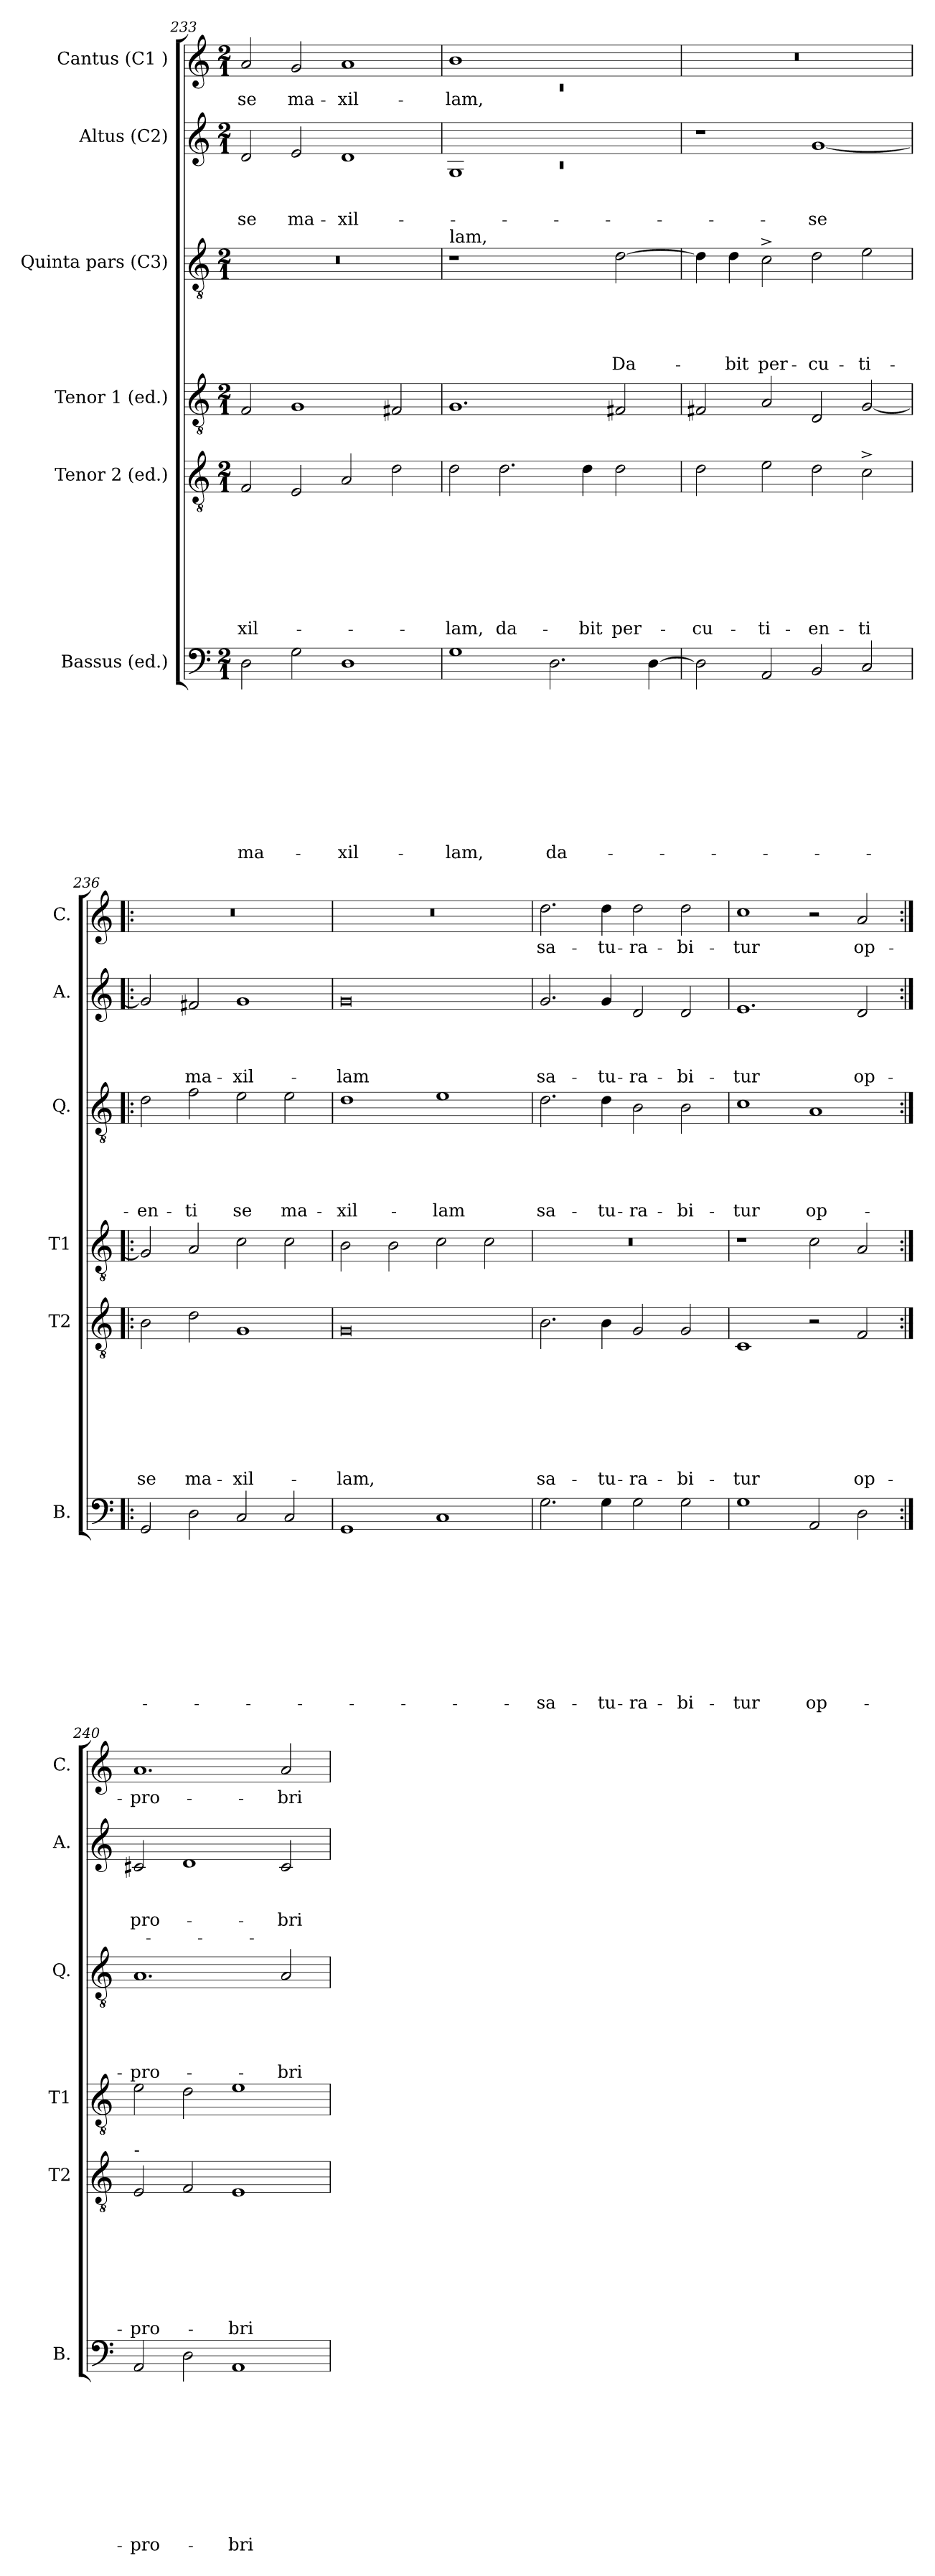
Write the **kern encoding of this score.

**kern	**text	**text	**text	**text	**text	**text	**text	**text	**text	**text	**kern	**text	**text	**text	**text	**text	**text	**text	**text	**kern	**kern	**text	**text	**text	**text	**text	**kern	**text	**text	**text	**text	**kern	**text
*part6	*part6	*part6	*part6	*part6	*part6	*part6	*part6	*part6	*part6	*part6	*part5	*part5	*part5	*part5	*part5	*part5	*part5	*part5	*part5	*part4	*part3	*part3	*part3	*part3	*part3	*part3	*part2	*part2	*part2	*part2	*part2	*part1	*part1
*staff6	*staff6	*staff6	*staff6	*staff6	*staff6	*staff6	*staff6	*staff6	*staff6	*staff6	*staff5	*staff5	*staff5	*staff5	*staff5	*staff5	*staff5	*staff5	*staff5	*staff4	*staff3	*staff3	*staff3	*staff3	*staff3	*staff3	*staff2	*staff2	*staff2	*staff2	*staff2	*staff1	*staff1
*I"Bassus (ed.)	*	*	*	*	*	*	*	*	*	*	*I"Tenor 2 (ed.)	*	*	*	*	*	*	*	*	*I"Tenor 1 (ed.)	*I"Quinta pars (C3)	*	*	*	*	*	*I"Altus (C2)	*	*	*	*	*I"Cantus (C1 )	*
*I'B.	*	*	*	*	*	*	*	*	*	*	*I'T2	*	*	*	*	*	*	*	*	*I'T1	*I'Q.	*	*	*	*	*	*I'A.	*	*	*	*	*I'C.	*
*clefF4	*	*	*	*	*	*	*	*	*	*	*clefGv2	*	*	*	*	*	*	*	*	*clefGv2	*clefGv2	*	*	*	*	*	*clefG2	*	*	*	*	*clefG2	*
*k[]	*	*	*	*	*	*	*	*	*	*	*k[]	*	*	*	*	*	*	*	*	*k[]	*k[]	*	*	*	*	*	*k[]	*	*	*	*	*k[]	*
*C:	*	*	*	*	*	*	*	*	*	*	*C:	*	*	*	*	*	*	*	*	*C:	*C:	*	*	*	*	*	*C:	*	*	*	*	*C:	*
*M2/1	*	*	*	*	*	*	*	*	*	*	*M2/1	*	*	*	*	*	*	*	*	*M2/1	*M2/1	*	*	*	*	*	*M2/1	*	*	*	*	*M2/1	*
=233	=233	=233	=233	=233	=233	=233	=233	=233	=233	=233	=233	=233	=233	=233	=233	=233	=233	=233	=233	=233	=233	=233	=233	=233	=233	=233	=233	=233	=233	=233	=233	=233	=233
!	!	!	!	!	!	!	!	!	!	!LO:LY:b	!	!	!	!	!	!	!	!	!LO:LY:b	!	!	!	!	!	!	!	!	!	!	!LO:LY:b	!	!	!LO:LY:b
2D\	.	.	.	.	.	.	.	.	.	ma-	2F/	.	.	.	.	.	.	.	-xil-	2F/	0r	.	.	.	.	.	2d/	.	.	se	.	2a/	se
!	!	!	!	!	!	!	!	!	!	!	!	!	!	!	!	!	!	!	!	!	!	!	!	!	!	!	!	!	!	!LO:LY:b	!	!	!LO:LY:b
2G\	.	.	.	.	.	.	.	.	.	.	2E/	.	.	.	.	.	.	.	.	1G	.	.	.	.	.	.	2e/	.	.	ma-	.	2g/	ma-
!	!	!	!	!	!	!	!	!	!	!LO:LY:b	!	!	!	!	!	!	!	!	!	!	!	!	!	!	!	!	!	!	!	!LO:LY:b	!	!	!LO:LY:b
1D	.	.	.	.	.	.	.	.	.	-xil-	2A/	.	.	.	.	.	.	.	.	.	.	.	.	.	.	.	1d	.	.	-xil-	.	1a	-xil-
.	.	.	.	.	.	.	.	.	.	.	2d\	.	.	.	.	.	.	.	.	2F#X/	.	.	.	.	.	.	.	.	.	.	.	.	.
=234	=234	=234	=234	=234	=234	=234	=234	=234	=234	=234	=234	=234	=234	=234	=234	=234	=234	=234	=234	=234	=234	=234	=234	=234	=234	=234	=234	=234	=234	=234	=234	=234	=234
*	*	*	*	*	*	*	*	*	*	*	*	*	*	*	*	*	*	*	*	*	*	*	*	*	*	*	*^	*	*	*	*	*^	*
!	!	!	!	!	!	!	!	!	!	!	!	!	!	!	!	!	!	!	!	!	!LO:TX:a:t=lam,	!	!	!	!	!	!	!	!	!	!	!	!	!	!
!	!	!	!	!	!	!	!	!	!	!LO:LY:b	!	!	!	!	!	!	!	!	!LO:LY:b	!	!	!	!	!	!	!	!	!LO:N:vis=1	!	!	!	!	!	!LO:N:vis=1	!LO:LY:b
1G	.	.	.	.	.	.	.	.	.	-lam,	2d\	.	.	.	.	.	.	.	-lam,	1.G	1r	.	.	.	.	.	1G	0rc	.	.	.	.	1b	0rc	-lam,
!	!	!	!	!	!	!	!	!	!	!	!	!	!	!	!	!	!	!	!LO:LY:b	!	!	!	!	!	!	!	!	!	!	!	!	!	!	!	!
.	.	.	.	.	.	.	.	.	.	.	2.d\	.	.	.	.	.	.	.	da-	.	.	.	.	.	.	.	.	.	.	.	.	.	.	.	.
!	!	!	!	!	!	!	!	!	!	!LO:LY:b	!	!	!	!	!	!	!	!	!	!	!	!	!	!	!	!	!	!	!	!	!	!	!	!	!
2.D\	.	.	.	.	.	.	.	.	.	da-	.	.	.	.	.	.	.	.	.	.	2ryy	.	.	.	.	.	1ryy	.	.	.	.	.	1ryy	.	.
!	!	!	!	!	!	!	!	!	!	!	!	!	!	!	!	!	!	!	!LO:LY:b	!	!	!	!	!	!	!	!	!	!	!	!	!	!	!	!
.	.	.	.	.	.	.	.	.	.	.	4d\	.	.	.	.	.	.	.	-bit	.	.	.	.	.	.	.	.	.	.	.	.	.	.	.	.
!	!	!	!	!	!	!	!	!	!	!	!	!	!	!	!	!	!	!	!LO:LY:b	!	!	!	!	!	!	!LO:LY:b	!	!	!	!	!	!	!	!	!
.	.	.	.	.	.	.	.	.	.	.	2d\	.	.	.	.	.	.	.	per-	2F#X/	[<2d\	.	.	.	.	Da-	.	.	.	.	.	.	.	.	.
[<4D\	.	.	.	.	.	.	.	.	.	.	.	.	.	.	.	.	.	.	.	.	.	.	.	.	.	.	.	.	.	.	.	.	.	.	.
*	*	*	*	*	*	*	*	*	*	*	*	*	*	*	*	*	*	*	*	*	*	*	*	*	*	*	*v	*v	*	*	*	*	*	*	*
*	*	*	*	*	*	*	*	*	*	*	*	*	*	*	*	*	*	*	*	*	*	*	*	*	*	*	*	*	*	*	*	*v	*v	*
!!LO:LB:g=z
=235	=235	=235	=235	=235	=235	=235	=235	=235	=235	=235	=235	=235	=235	=235	=235	=235	=235	=235	=235	=235	=235	=235	=235	=235	=235	=235	=235	=235	=235	=235	=235	=235	=235
!	!	!	!	!	!	!	!	!	!	!	!	!	!	!	!	!	!	!	!LO:LY:b	!	!	!	!	!	!	!	!	!	!	!	!	!	!
2D\]	.	.	.	.	.	.	.	.	.	.	2d\	.	.	.	.	.	.	.	-cu-	2F#X/	4d\]	.	.	.	.	.	1r	.	.	.	.	0r	.
!	!	!	!	!	!	!	!	!	!	!	!	!	!	!	!	!	!	!	!	!	!	!	!	!	!	!LO:LY:b	!	!	!	!	!	!	!
.	.	.	.	.	.	.	.	.	.	.	.	.	.	.	.	.	.	.	.	.	4d\	.	.	.	.	-bit	.	.	.	.	.	.	.
!	!	!	!	!	!	!	!	!	!	!	!	!	!	!	!	!	!	!	!LO:LY:b	!	!	!	!	!	!	!LO:LY:b	!	!	!	!	!	!	!
2AA/	.	.	.	.	.	.	.	.	.	.	2e\	.	.	.	.	.	.	.	-ti-	2A/	2c^>\	.	.	.	.	per-	.	.	.	.	.	.	.
!	!	!	!	!	!	!	!	!	!	!	!	!	!	!	!	!	!	!	!LO:LY:b	!	!	!	!	!	!	!LO:LY:b	!	!	!	!LO:LY:b	!	!	!
2BB/	.	.	.	.	.	.	.	.	.	.	2d\	.	.	.	.	.	.	.	-en-	2D/	2d\	.	.	.	.	-cu-	[<1g	.	.	-se	.	.	.
!	!	!	!	!	!	!	!	!	!	!	!	!	!	!	!	!	!	!	!LO:LY:b	!	!	!	!	!	!	!LO:LY:b	!	!	!	!	!	!	!
2C/	.	.	.	.	.	.	.	.	.	.	2c^>\	.	.	.	.	.	.	.	-ti	[<2G/	2e\	.	.	.	.	-ti-	.	.	.	.	.	.	.
=236!|:	=236!|:	=236!|:	=236!|:	=236!|:	=236!|:	=236!|:	=236!|:	=236!|:	=236!|:	=236!|:	=236!|:	=236!|:	=236!|:	=236!|:	=236!|:	=236!|:	=236!|:	=236!|:	=236!|:	=236!|:	=236!|:	=236!|:	=236!|:	=236!|:	=236!|:	=236!|:	=236!|:	=236!|:	=236!|:	=236!|:	=236!|:	=236!|:	=236!|:
!	!	!	!	!	!	!	!	!	!	!	!	!	!	!	!	!	!	!	!LO:LY:b	!	!	!	!	!	!	!LO:LY:b	!	!	!	!	!	!	!
2GG/	.	.	.	.	.	.	.	.	.	.	2B\	.	.	.	.	.	.	.	se	2G/]	2d\	.	.	.	.	-en-	2g/]	.	.	.	.	0r	.
!	!	!	!	!	!	!	!	!	!	!	!	!	!	!	!	!	!	!	!LO:LY:b	!	!	!	!	!	!	!LO:LY:b	!	!	!	!	!LO:LY:b	!	!
2D\	.	.	.	.	.	.	.	.	.	.	2d\	.	.	.	.	.	.	.	ma-	2A/	2f\	.	.	.	.	-ti	2f#/	.	.	.	-ma-	.	.
!	!	!	!	!	!	!	!	!	!	!	!	!	!	!	!	!	!	!	!LO:LY:b	!	!	!	!	!	!	!LO:LY:b	!	!	!	!	!LO:LY:b	!	!
2C/	.	.	.	.	.	.	.	.	.	.	1G	.	.	.	.	.	.	.	-xil-	2c\	2e\	.	.	.	.	se	1g	.	.	.	-xil-	.	.
!	!	!	!	!	!	!	!	!	!	!	!	!	!	!	!	!	!	!	!	!	!	!	!	!	!	!LO:LY:b	!	!	!	!	!	!	!
2C/	.	.	.	.	.	.	.	.	.	.	.	.	.	.	.	.	.	.	.	2c\	2e\	.	.	.	.	ma-	.	.	.	.	.	.	.
=237	=237	=237	=237	=237	=237	=237	=237	=237	=237	=237	=237	=237	=237	=237	=237	=237	=237	=237	=237	=237	=237	=237	=237	=237	=237	=237	=237	=237	=237	=237	=237	=237	=237
!	!	!	!	!	!	!	!	!	!	!	!	!	!	!	!	!	!	!	!LO:LY:b	!	!	!	!	!	!	!LO:LY:b	!	!	!	!	!LO:LY:b	!	!
1GG	.	.	.	.	.	.	.	.	.	.	0G	.	.	.	.	.	.	.	-lam,	2B\	1d	.	.	.	.	-xil-	0g	.	.	.	-lam	0r	.
.	.	.	.	.	.	.	.	.	.	.	.	.	.	.	.	.	.	.	.	2B\	.	.	.	.	.	.	.	.	.	.	.	.	.
!	!	!	!	!	!	!	!	!	!	!	!	!	!	!	!	!	!	!	!	!	!	!	!	!	!	!LO:LY:b	!	!	!	!	!	!	!
1C	.	.	.	.	.	.	.	.	.	.	.	.	.	.	.	.	.	.	.	2c\	1e	.	.	.	.	-lam	.	.	.	.	.	.	.
.	.	.	.	.	.	.	.	.	.	.	.	.	.	.	.	.	.	.	.	2c\	.	.	.	.	.	.	.	.	.	.	.	.	.
=238	=238	=238	=238	=238	=238	=238	=238	=238	=238	=238	=238	=238	=238	=238	=238	=238	=238	=238	=238	=238	=238	=238	=238	=238	=238	=238	=238	=238	=238	=238	=238	=238	=238
!	!	!	!	!	!	!	!	!	!	!LO:LY:b	!	!	!	!	!	!	!	!	!LO:LY:b	!	!	!	!	!	!	!LO:LY:b	!	!	!	!	!LO:LY:b	!	!LO:LY:b
2.G\	.	.	.	.	.	.	.	.	.	-sa-	2.B\	.	.	.	.	.	.	.	sa-	0r	2.d\	.	.	.	.	sa-	2.g/	.	.	.	sa-	2.dd\	sa-
!	!	!	!	!	!	!	!	!	!	!LO:LY:b	!	!	!	!	!	!	!	!	!LO:LY:b	!	!	!	!	!	!	!LO:LY:b	!	!	!	!	!LO:LY:b	!	!LO:LY:b
4G\	.	.	.	.	.	.	.	.	.	-tu-	4B\	.	.	.	.	.	.	.	-tu-	.	4d\	.	.	.	.	-tu-	4g/	.	.	.	-tu-	4dd\	-tu-
!	!	!	!	!	!	!	!	!	!	!LO:LY:b	!	!	!	!	!	!	!	!	!LO:LY:b	!	!	!	!	!	!	!LO:LY:b	!	!	!	!	!LO:LY:b	!	!LO:LY:b
2G\	.	.	.	.	.	.	.	.	.	-ra-	2G/	.	.	.	.	.	.	.	-ra-	.	2B\	.	.	.	.	-ra-	2d/	.	.	.	-ra-	2dd\	-ra-
!	!	!	!	!	!	!	!	!	!	!LO:LY:b	!	!	!	!	!	!	!	!	!LO:LY:b	!	!	!	!	!	!	!LO:LY:b	!	!	!	!	!LO:LY:b	!	!LO:LY:b
2G\	.	.	.	.	.	.	.	.	.	-bi-	2G/	.	.	.	.	.	.	.	-bi-	.	2B\	.	.	.	.	-bi-	2d/	.	.	.	-bi-	2dd\	-bi-
=239	=239	=239	=239	=239	=239	=239	=239	=239	=239	=239	=239	=239	=239	=239	=239	=239	=239	=239	=239	=239	=239	=239	=239	=239	=239	=239	=239	=239	=239	=239	=239	=239	=239
!	!	!	!	!	!	!	!	!	!	!LO:LY:b	!	!	!	!	!	!	!	!	!LO:LY:b	!	!	!	!	!	!	!LO:LY:b	!	!	!	!	!LO:LY:b	!	!LO:LY:b
1G	.	.	.	.	.	.	.	.	.	-tur	1C	.	.	.	.	.	.	.	-tur	1r	1c	.	.	.	.	-tur	1.e	.	.	.	-tur	1cc	-tur
!	!	!	!	!	!	!	!	!	!	!LO:LY:b	!	!	!	!	!	!	!	!	!	!	!	!	!	!	!	!LO:LY:b	!	!	!	!	!	!	!
2AA/	.	.	.	.	.	.	.	.	.	op-	2r	.	.	.	.	.	.	.	.	2c\	1A	.	.	.	.	op-	.	.	.	.	.	2r	.
!	!	!	!	!	!	!	!	!	!	!	!	!	!	!	!	!	!	!	!LO:LY:b	!	!	!	!	!	!	!	!	!	!	!	!LO:LY:b	!	!LO:LY:b
2D\	.	.	.	.	.	.	.	.	.	.	2F/	.	.	.	.	.	.	.	op-	2A/	.	.	.	.	.	.	2d/	.	.	.	op-	2a/	op-
!!LO:LB:g=z
=240:|!	=240:|!	=240:|!	=240:|!	=240:|!	=240:|!	=240:|!	=240:|!	=240:|!	=240:|!	=240:|!	=240:|!	=240:|!	=240:|!	=240:|!	=240:|!	=240:|!	=240:|!	=240:|!	=240:|!	=240:|!	=240:|!	=240:|!	=240:|!	=240:|!	=240:|!	=240:|!	=240:|!	=240:|!	=240:|!	=240:|!	=240:|!	=240:|!	=240:|!
!	!	!	!	!	!	!	!	!	!	!	!LO:TX:a:t=-	!	!	!	!	!	!	!	!	!	!	!	!	!	!	!	!	!	!	!	!	!	!
!	!	!	!	!	!	!	!	!	!	!LO:LY:b	!	!	!	!	!	!	!	!	!LO:LY:b	!	!	!	!	!	!	!LO:LY:b	!	!	!	!LO:LY:b	!	!	!LO:LY:b
2AA/	.	.	.	.	.	.	.	.	.	-pro-	2E/	.	.	.	.	.	.	.	-pro-	2e\	1.A	.	.	.	.	-pro-	2c#X/	.	.	pro-	.	1.a	-pro-
2D\	.	.	.	.	.	.	.	.	.	.	2F/	.	.	.	.	.	.	.	.	2d\	.	.	.	.	.	.	1d	.	.	.	.	.	.
!	!	!	!	!	!	!	!	!	!	!LO:LY:b	!	!	!	!	!	!	!	!	!LO:LY:b	!	!	!	!	!	!	!	!	!	!	!	!	!	!
1AA	.	.	.	.	.	.	.	.	.	-bri-	1E	.	.	.	.	.	.	.	-bri-	1e	.	.	.	.	.	.	.	.	.	.	.	.	.
!	!	!	!	!	!	!	!	!	!	!	!	!	!	!	!	!	!	!	!	!	!	!	!	!	!	!LO:LY:b	!	!	!	!LO:LY:b	!	!	!LO:LY:b
.	.	.	.	.	.	.	.	.	.	.	.	.	.	.	.	.	.	.	.	.	2A/	.	.	.	.	-bri-	2c#/	.	.	-bri-	.	2a/	-bri-
=	=	=	=	=	=	=	=	=	=	=	=	=	=	=	=	=	=	=	=	=	=	=	=	=	=	=	=	=	=	=	=	=	=
*-	*-	*-	*-	*-	*-	*-	*-	*-	*-	*-	*-	*-	*-	*-	*-	*-	*-	*-	*-	*-	*-	*-	*-	*-	*-	*-	*-	*-	*-	*-	*-	*-	*-
